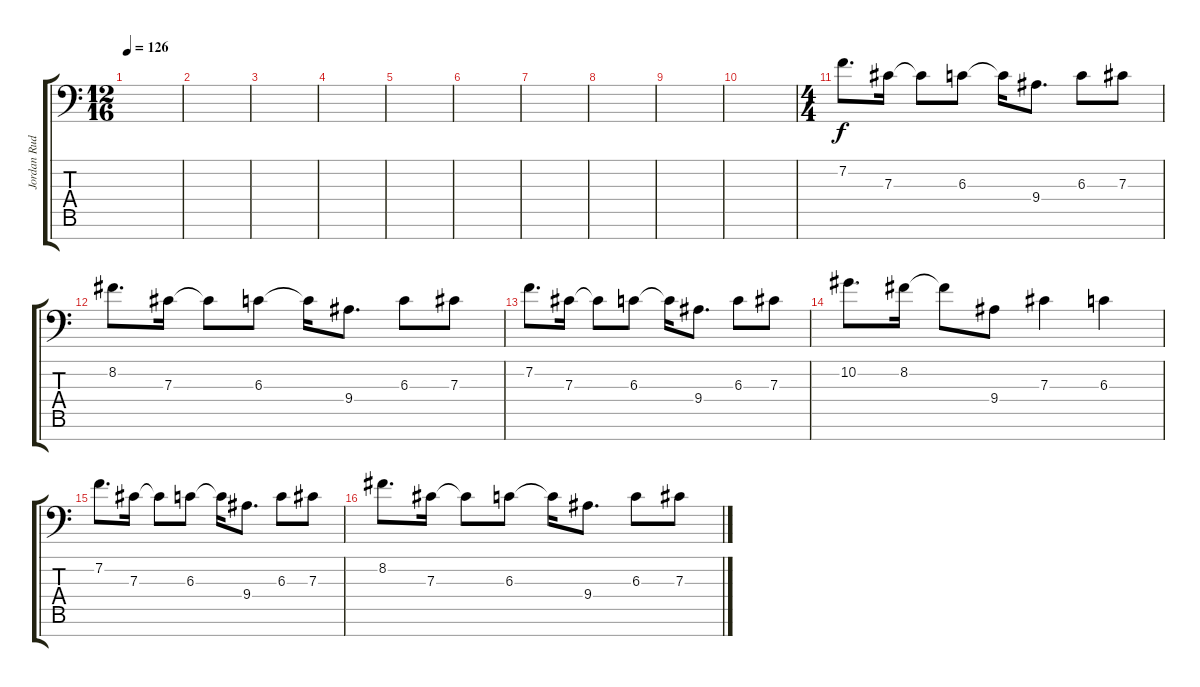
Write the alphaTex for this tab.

\track ("Jordan Rudess" "Jordan Rud") {instrument stringensemble1}
\staff {score tabs}
\tuning (Eb4 Bb3 Gb3 Db3 Ab2 Eb2 Bb1) {hide}
\ts (12 16)
\tempo 126
\clef f4
\ks c
|
|
|
|
|
|
|
|
|
|
\ts (4 4)
7.2.8{d} 7.3.16 7.3{t}.8 6.3.8 6.3{t}.16 9.4.8{d} 6.3.8 7.3.8 |
8.2.8{d} 7.3.16 7.3{t}.8 6.3.8 6.3{t}.16 9.4.8{d} 6.3.8 7.3.8 |
7.2.8{d} 7.3.16 7.3{t}.8 6.3.8 6.3{t}.16 9.4.8{d} 6.3.8 7.3.8 |
10.2.8{d} 8.2.16 8.2{t}.8 9.4.8 7.3.4 6.3.4 |
7.2.8{d} 7.3.16 7.3{t}.8 6.3.8 6.3{t}.16 9.4.8{d} 6.3.8 7.3.8 |
8.2.8{d} 7.3.16 7.3{t}.8 6.3.8 6.3{t}.16 9.4.8{d} 6.3.8 7.3.8
